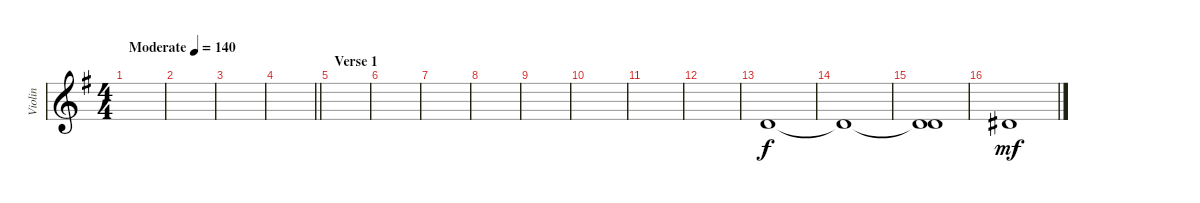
\track ("Violin" "Violin") {instrument violin}
\staff {score}
\tuning (E4 B3 G3 D3) {hide}
\ts (4 4)
\tempo (140 "Moderate")
\clef g2
\ks g
|
|
|
\barLineRight lightlight
|
\section ("" "Verse 1")
|
|
|
|
|
|
|
|
3.2.1 |
3.2{t}.1 |
(3.2{t} 7.3).1 |
4.2.1{dy mf}
